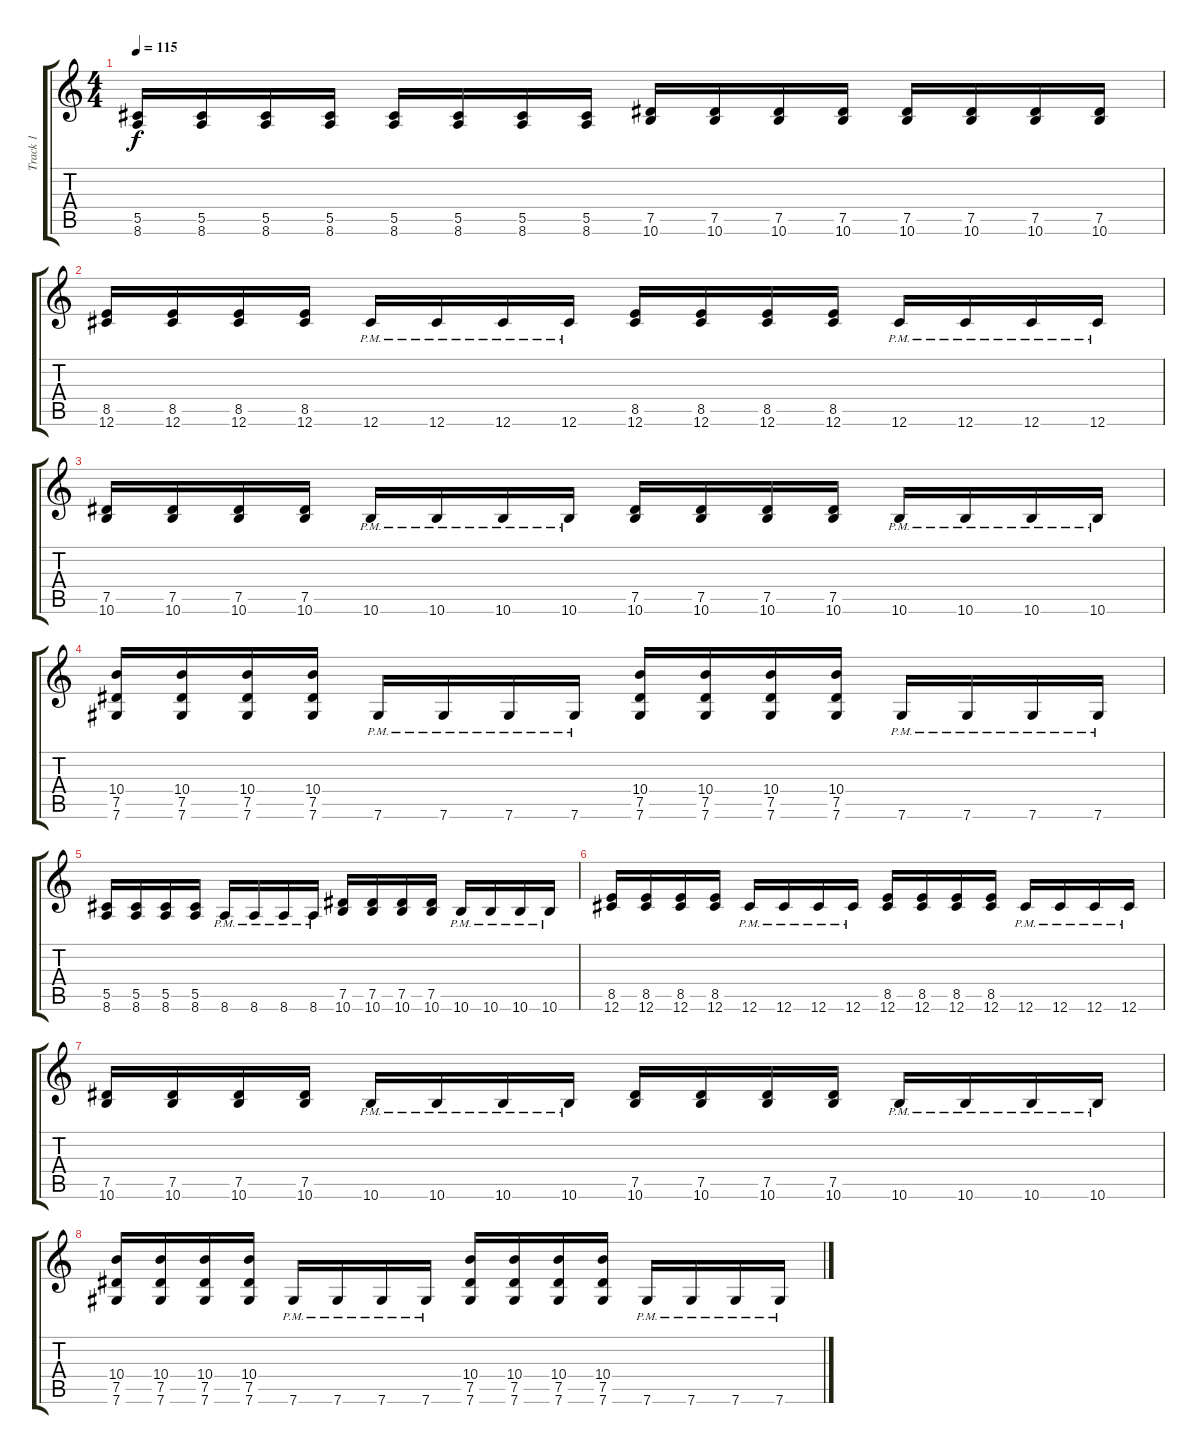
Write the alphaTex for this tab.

\track ("Track 1" "Track 1") {instrument distortionguitar}
\staff {score tabs}
\tuning (Eb4 Bb3 Gb3 Db3 Ab2 Db2) {hide}
\ts (4 4)
\tempo 115
\clef g2
\ks c
(5.5 8.6).16{dy f} (5.5 8.6).16 (5.5 8.6).16 (5.5 8.6).16 (5.5 8.6).16 (5.5 8.6).16 (5.5 8.6).16 (5.5 8.6).16 (7.5 10.6).16 (7.5 10.6).16 (7.5 10.6).16 (7.5 10.6).16 (7.5 10.6).16 (7.5 10.6).16 (7.5 10.6).16 (7.5 10.6).16 |
(8.5 12.6).16 (8.5 12.6).16 (8.5 12.6).16 (8.5 12.6).16 12.6{pm}.16 12.6{pm}.16 12.6{pm}.16 12.6{pm}.16 (8.5 12.6).16 (8.5 12.6).16 (8.5 12.6).16 (8.5 12.6).16 12.6{pm}.16 12.6{pm}.16 12.6{pm}.16 12.6{pm}.16 |
(7.5 10.6).16 (7.5 10.6).16 (7.5 10.6).16 (7.5 10.6).16 10.6{pm}.16 10.6{pm}.16 10.6{pm}.16 10.6{pm}.16 (7.5 10.6).16 (7.5 10.6).16 (7.5 10.6).16 (7.5 10.6).16 10.6{pm}.16 10.6{pm}.16 10.6{pm}.16 10.6{pm}.16 |
(10.4 7.5 7.6).16 (10.4 7.5 7.6).16 (10.4 7.5 7.6).16 (10.4 7.5 7.6).16 7.6{pm}.16 7.6{pm}.16 7.6{pm}.16 7.6{pm}.16 (10.4 7.5 7.6).16 (10.4 7.5 7.6).16 (10.4 7.5 7.6).16 (10.4 7.5 7.6).16 7.6{pm}.16 7.6{pm}.16 7.6{pm}.16 7.6{pm}.16 |
(5.5 8.6).16 (5.5 8.6).16 (5.5 8.6).16 (5.5 8.6).16 8.6{pm}.16 8.6{pm}.16 8.6{pm}.16 8.6{pm}.16 (7.5 10.6).16 (7.5 10.6).16 (7.5 10.6).16 (7.5 10.6).16 10.6{pm}.16 10.6{pm}.16 10.6{pm}.16 10.6{pm}.16 |
(8.5 12.6).16 (8.5 12.6).16 (8.5 12.6).16 (8.5 12.6).16 12.6{pm}.16 12.6{pm}.16 12.6{pm}.16 12.6{pm}.16 (8.5 12.6).16 (8.5 12.6).16 (8.5 12.6).16 (8.5 12.6).16 12.6{pm}.16 12.6{pm}.16 12.6{pm}.16 12.6{pm}.16 |
(7.5 10.6).16 (7.5 10.6).16 (7.5 10.6).16 (7.5 10.6).16 10.6{pm}.16 10.6{pm}.16 10.6{pm}.16 10.6{pm}.16 (7.5 10.6).16 (7.5 10.6).16 (7.5 10.6).16 (7.5 10.6).16 10.6{pm}.16 10.6{pm}.16 10.6{pm}.16 10.6{pm}.16 |
(10.4 7.5 7.6).16 (10.4 7.5 7.6).16 (10.4 7.5 7.6).16 (10.4 7.5 7.6).16 7.6{pm}.16 7.6{pm}.16 7.6{pm}.16 7.6{pm}.16 (10.4 7.5 7.6).16 (10.4 7.5 7.6).16 (10.4 7.5 7.6).16 (10.4 7.5 7.6).16 7.6{pm}.16 7.6{pm}.16 7.6{pm}.16 7.6{pm}.16
